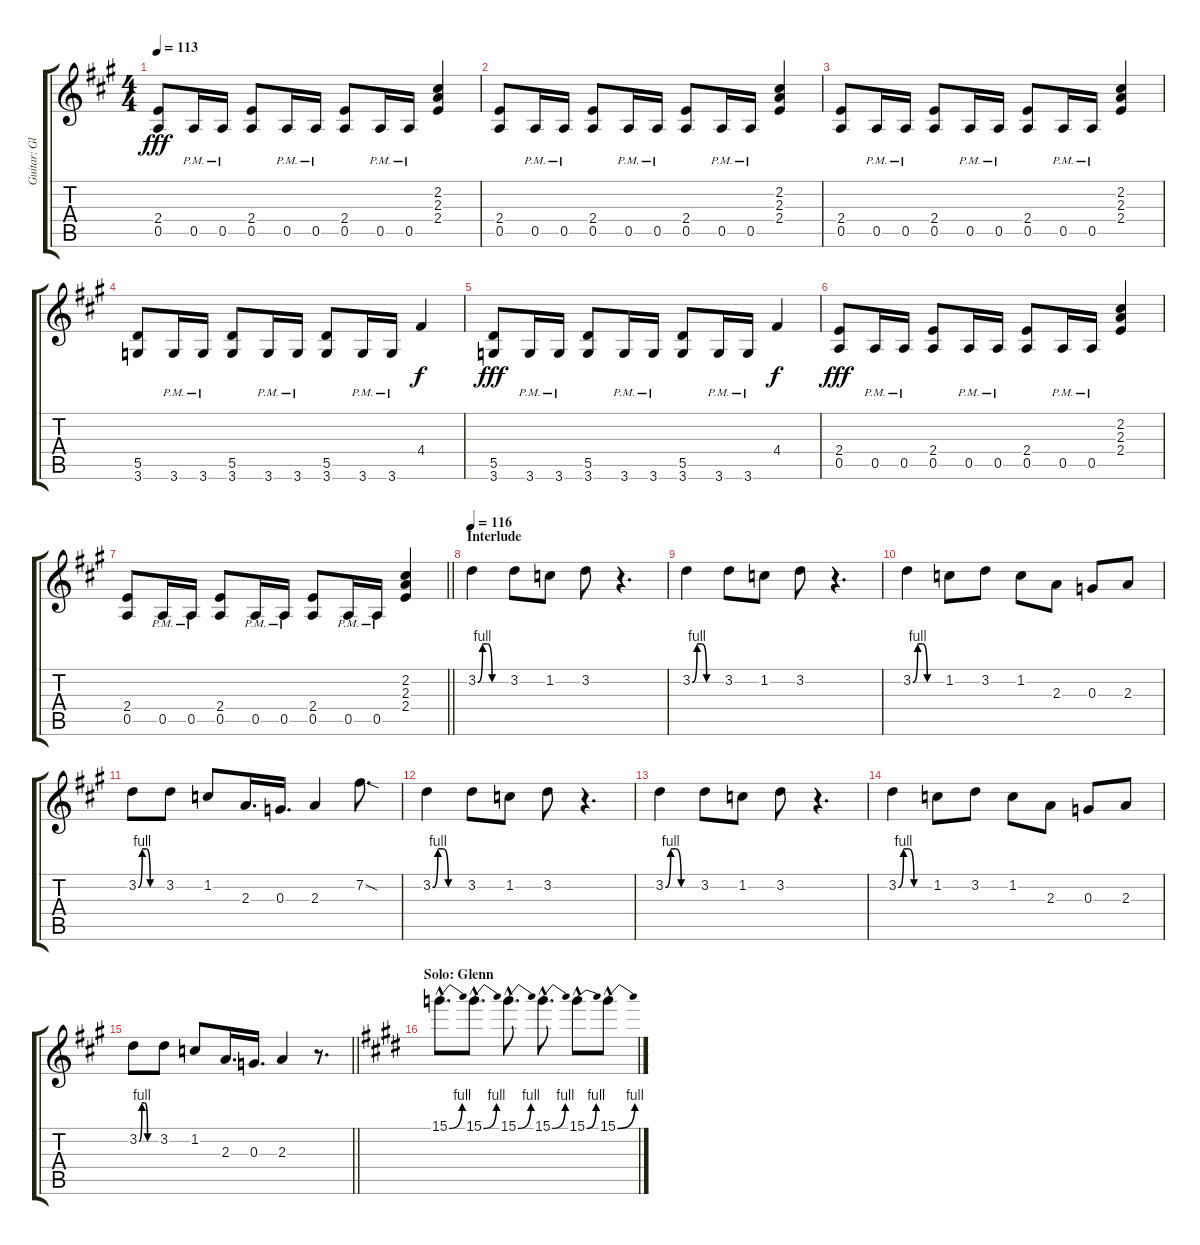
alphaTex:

\track ("Guitar: Glenn" "Guitar: Gl") {instrument distortionguitar}
\staff {score tabs}
\tuning (E4 B3 G3 D3 A2 E2) {hide}
\ts (4 4)
\tempo 113
\clef g2
\ks a
(2.4 0.5).8{dy fff} 0.5{pm}.16 0.5{pm}.16 (2.4 0.5).8 0.5{pm}.16 0.5{pm}.16 (2.4 0.5).8 0.5{pm}.16 0.5{pm}.16 (2.2 2.3 2.4).4 |
(2.4 0.5).8 0.5{pm}.16 0.5{pm}.16 (2.4 0.5).8 0.5{pm}.16 0.5{pm}.16 (2.4 0.5).8 0.5{pm}.16 0.5{pm}.16 (2.2 2.3 2.4).4 |
(2.4 0.5).8 0.5{pm}.16 0.5{pm}.16 (2.4 0.5).8 0.5{pm}.16 0.5{pm}.16 (2.4 0.5).8 0.5{pm}.16 0.5{pm}.16 (2.2 2.3 2.4).4 |
(5.5 3.6).8 3.6{pm}.16 3.6{pm}.16 (5.5 3.6).8 3.6{pm}.16 3.6{pm}.16 (5.5 3.6).8 3.6{pm}.16 3.6{pm}.16 4.4.4{dy f} |
(5.5 3.6).8{dy fff} 3.6{pm}.16 3.6{pm}.16 (5.5 3.6).8 3.6{pm}.16 3.6{pm}.16 (5.5 3.6).8 3.6{pm}.16 3.6{pm}.16 4.4.4{dy f} |
(2.4 0.5).8{dy fff} 0.5{pm}.16 0.5{pm}.16 (2.4 0.5).8 0.5{pm}.16 0.5{pm}.16 (2.4 0.5).8 0.5{pm}.16 0.5{pm}.16 (2.2 2.3 2.4).4 |
\barLineRight lightlight
(2.4 0.5).8 0.5{pm}.16 0.5{pm}.16 (2.4 0.5).8 0.5{pm}.16 0.5{pm}.16 (2.4 0.5).8 0.5{pm}.16 0.5{pm}.16 (2.2 2.3 2.4).4 |
\section ("" "Interlude")
\tempo 116
3.2{be (custom 0 0 10 4 20 4 30 0 60 0)}.4 3.2.8 1.2.8 3.2.8 r.4{d} |
3.2{be (custom 0 0 10 4 20 4 30 0 60 0)}.4 3.2.8 1.2.8 3.2.8 r.4{d} |
3.2{be (custom 0 0 10 4 20 4 30 0 60 0)}.4 1.2.8 3.2.8 1.2.8 2.3.8 0.3.8 2.3.8 |
3.2{be (custom 0 0 10 4 20 4 30 0 60 0)}.8 3.2.8 1.2.8 2.3.16{d} 0.3.16{d} 2.3.4 7.2{sod}.8{d} |
3.2{be (custom 0 0 10 4 20 4 30 0 60 0)}.4 3.2.8 1.2.8 3.2.8 r.4{d} |
3.2{be (custom 0 0 10 4 20 4 30 0 60 0)}.4 3.2.8 1.2.8 3.2.8 r.4{d} |
3.2{be (custom 0 0 10 4 20 4 30 0 60 0)}.4 1.2.8 3.2.8 1.2.8 2.3.8 0.3.8 2.3.8 |
\barLineRight lightlight
3.2{be (custom 0 0 10 4 20 4 30 0 60 0)}.8 3.2.8 1.2.8 2.3.16{d} 0.3.16{d} 2.3.4 r.8{d} |
\section ("" "Solo: Glenn")
\ks e
15.1{be (bend 0 0 60 4) hac}.8{d volume 16 balance 8 instrument overdrivenguitar} 15.1{be (bend 0 0 60 4) hac}.8{d} 15.1{be (bend 0 0 60 4) hac}.8{d} 15.1{be (bend 0 0 60 4) hac}.8{d} 15.1{be (bend 0 0 60 4) hac}.8 15.1{be (bend 0 0 60 4) hac}.8
